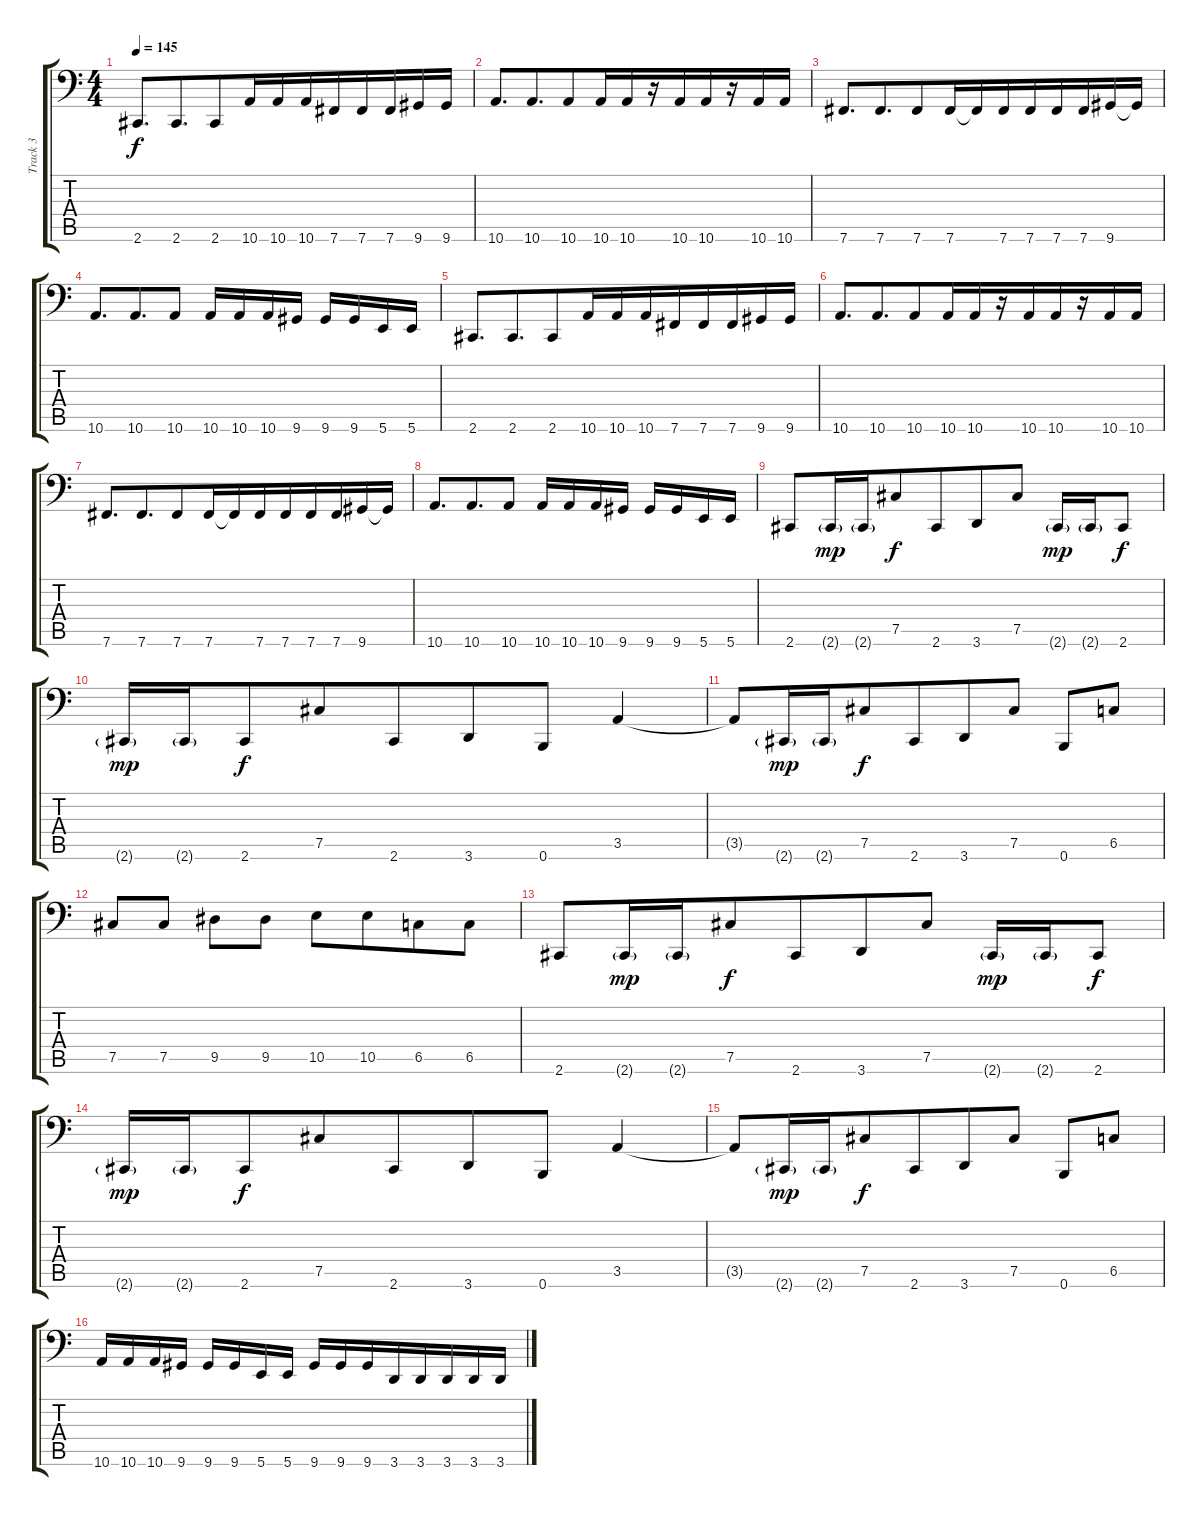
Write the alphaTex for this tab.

\track ("Track 3" "Track 3") {instrument electricbassfinger}
\staff {score tabs}
\tuning (Db3 Ab2 E2 B1 Gb1 B0) {hide}
\ts (4 4)
\tempo 145
\clef f4
\ks c
2.6.8{d dy f beam merge} 2.6.8{d beam merge} 2.6.8{beam merge} 10.6.16{beam merge} 10.6.16{beam merge} 10.6.16{beam merge} 7.6.16{beam merge} 7.6.16{beam merge} 7.6.16 9.6.16 9.6.16 |
10.6.8{d beam merge} 10.6.8{d beam merge} 10.6.8{beam merge} 10.6.16{beam merge} 10.6.16 r.16{beam merge} 10.6.16{beam merge} 10.6.16{beam merge} r.16{beam merge} 10.6.16{beam merge} 10.6.16 |
7.6.8{d beam merge} 7.6.8{d beam merge} 7.6.8{beam merge} 7.6.16{beam merge} 7.6{t}.16 7.6.16{beam merge} 7.6.16{beam merge} 7.6.16{beam merge} 7.6.16{beam merge} 9.6.16{beam merge} 9.6{t}.16 |
10.6.8{d beam merge} 10.6.8{d beam merge} 10.6.8 10.6.16{beam merge} 10.6.16 10.6.16 9.6.16 9.6.16{beam merge} 9.6.16{beam merge} 5.6.16{beam merge} 5.6.16 |
2.6.8{d beam merge} 2.6.8{d beam merge} 2.6.8{beam merge} 10.6.16{beam merge} 10.6.16{beam merge} 10.6.16{beam merge} 7.6.16{beam merge} 7.6.16{beam merge} 7.6.16 9.6.16 9.6.16 |
10.6.8{d beam merge} 10.6.8{d beam merge} 10.6.8{beam merge} 10.6.16{beam merge} 10.6.16 r.16{beam merge} 10.6.16{beam merge} 10.6.16{beam merge} r.16{beam merge} 10.6.16{beam merge} 10.6.16 |
7.6.8{d beam merge} 7.6.8{d beam merge} 7.6.8{beam merge} 7.6.16{beam merge} 7.6{t}.16 7.6.16{beam merge} 7.6.16{beam merge} 7.6.16{beam merge} 7.6.16{beam merge} 9.6.16{beam merge} 9.6{t}.16 |
10.6.8{d beam merge} 10.6.8{d beam merge} 10.6.8 10.6.16{beam merge} 10.6.16 10.6.16 9.6.16 9.6.16{beam merge} 9.6.16{beam merge} 5.6.16{beam merge} 5.6.16 |
2.6.8 2.6{g}.16{dy mp beam merge} 2.6{g}.16{beam merge} 7.5.8{dy f} 2.6.8{beam merge} 3.6.8{beam merge} 7.5.8 2.6{g}.16{dy mp beam merge} 2.6{g}.16 2.6.8{dy f} |
2.6{g}.16{dy mp beam merge} 2.6{g}.16{beam merge} 2.6.8{dy f beam merge} 7.5.8 2.6.8{beam merge} 3.6.8 0.6.8 3.5.4 |
3.5{t}.8 2.6{g}.16{dy mp beam merge} 2.6{g}.16{beam merge} 7.5.8{dy f} 2.6.8{beam merge} 3.6.8{beam merge} 7.5.8 0.6.8 6.5.8 |
7.5.8 7.5.8 9.5.8 9.5.8 10.5.8 10.5.8{beam merge} 6.5.8{beam merge} 6.5.8 |
2.6.8 2.6{g}.16{dy mp beam merge} 2.6{g}.16{beam merge} 7.5.8{dy f} 2.6.8{beam merge} 3.6.8{beam merge} 7.5.8 2.6{g}.16{dy mp beam merge} 2.6{g}.16 2.6.8{dy f} |
2.6{g}.16{dy mp beam merge} 2.6{g}.16{beam merge} 2.6.8{dy f beam merge} 7.5.8 2.6.8{beam merge} 3.6.8 0.6.8 3.5.4 |
3.5{t}.8 2.6{g}.16{dy mp beam merge} 2.6{g}.16{beam merge} 7.5.8{dy f} 2.6.8{beam merge} 3.6.8{beam merge} 7.5.8 0.6.8 6.5.8 |
10.6.16 10.6.16{beam merge} 10.6.16{beam merge} 9.6.16 9.6.16{beam merge} 9.6.16{beam merge} 5.6.16 5.6.16 9.6.16 9.6.16{beam merge} 9.6.16 3.6.16{beam merge} 3.6.16 3.6.16{beam merge} 3.6.16 3.6.16
